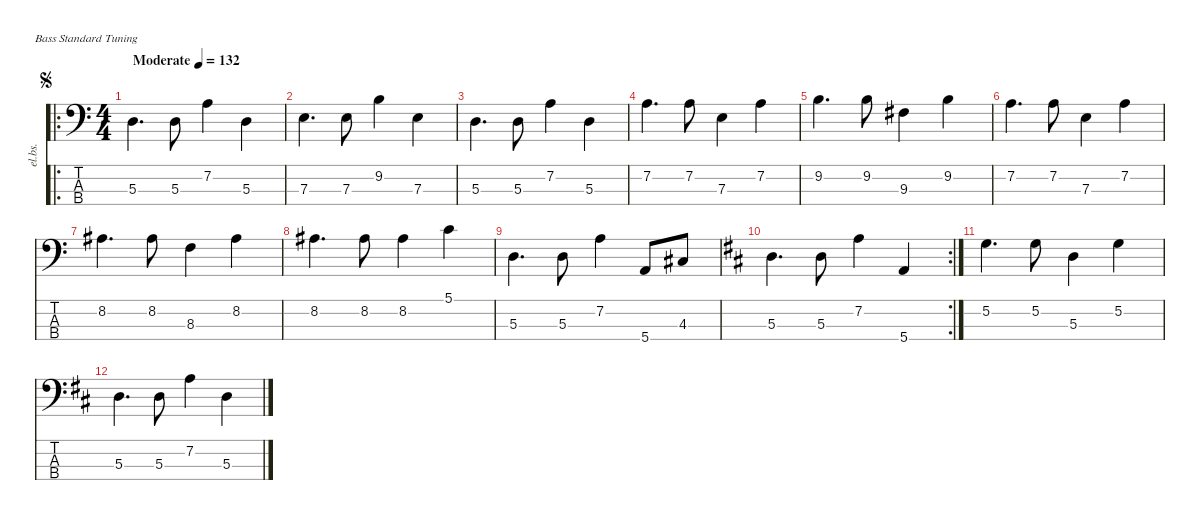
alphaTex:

\defaultSystemsLayout 4
\hideDynamics
\bracketExtendMode nobrackets
\otherSystemsTrackNameOrientation horizontal
\track ("Track 3" "el.bs.") {instrument electricbassfinger}
\staff {score tabs}
\tuning (G2 D2 A1 E1)
\ro
\ts (4 4)
\beaming (8 2 2 2 2)
\jump segno
\tempo (132 "Moderate")
\clef f4
\ks c
5.3.4{d dy f instrument electricbassfinger beam Down} 5.3.8{beam Down} 7.2.4{beam Down} 5.3.4{beam Down} |
7.3.4{d beam Down} 7.3.8{beam Down} 9.2.4{beam Down} 7.3.4{beam Down} |
5.3.4{d beam Down} 5.3.8{beam Down} 7.2.4{beam Down} 5.3.4{beam Down} |
7.2.4{d beam Down} 7.2.8{beam Down} 7.3.4{beam Down} 7.2.4{beam Down} |
9.2.4{d beam Down} 9.2.8{beam Down} 9.3{acc #}.4{beam Down} 9.2.4{beam Down} |
7.2.4{d beam Down} 7.2.8{beam Down} 7.3.4{beam Down} 7.2.4{beam Down} |
8.2{acc #}.4{d beam Down} 8.2{acc #}.8{beam Down} 8.3.4{beam Down} 8.2{acc #}.4{beam Down} |
8.2{acc #}.4{d beam Down} 8.2{acc #}.8{beam Down} 8.2{acc #}.4{beam Down} 5.1.4{beam Down} |
5.3.4{d beam Down} 5.3.8{beam Down} 7.2.4{beam Down} 5.4.8{beam Up} 4.3{acc #}.8{beam Up} |
\rc 2
\ks d
5.3{acc forcenatural}.4{d beam Down} 5.3{acc forcenatural}.8{beam Down} 7.2{acc forcenatural}.4{beam Down} 5.4{acc forcenatural}.4{beam Up} |
5.2{acc forcenatural}.4{d} 5.2{acc forcenatural}.8 5.3{acc forcenatural}.4 5.2{acc forcenatural}.4 |
5.3{acc forcenatural}.4{d beam Down} 5.3{acc forcenatural}.8{beam Down} 7.2{acc forcenatural}.4{beam Down} 5.3{acc forcenatural}.4{beam Down}
